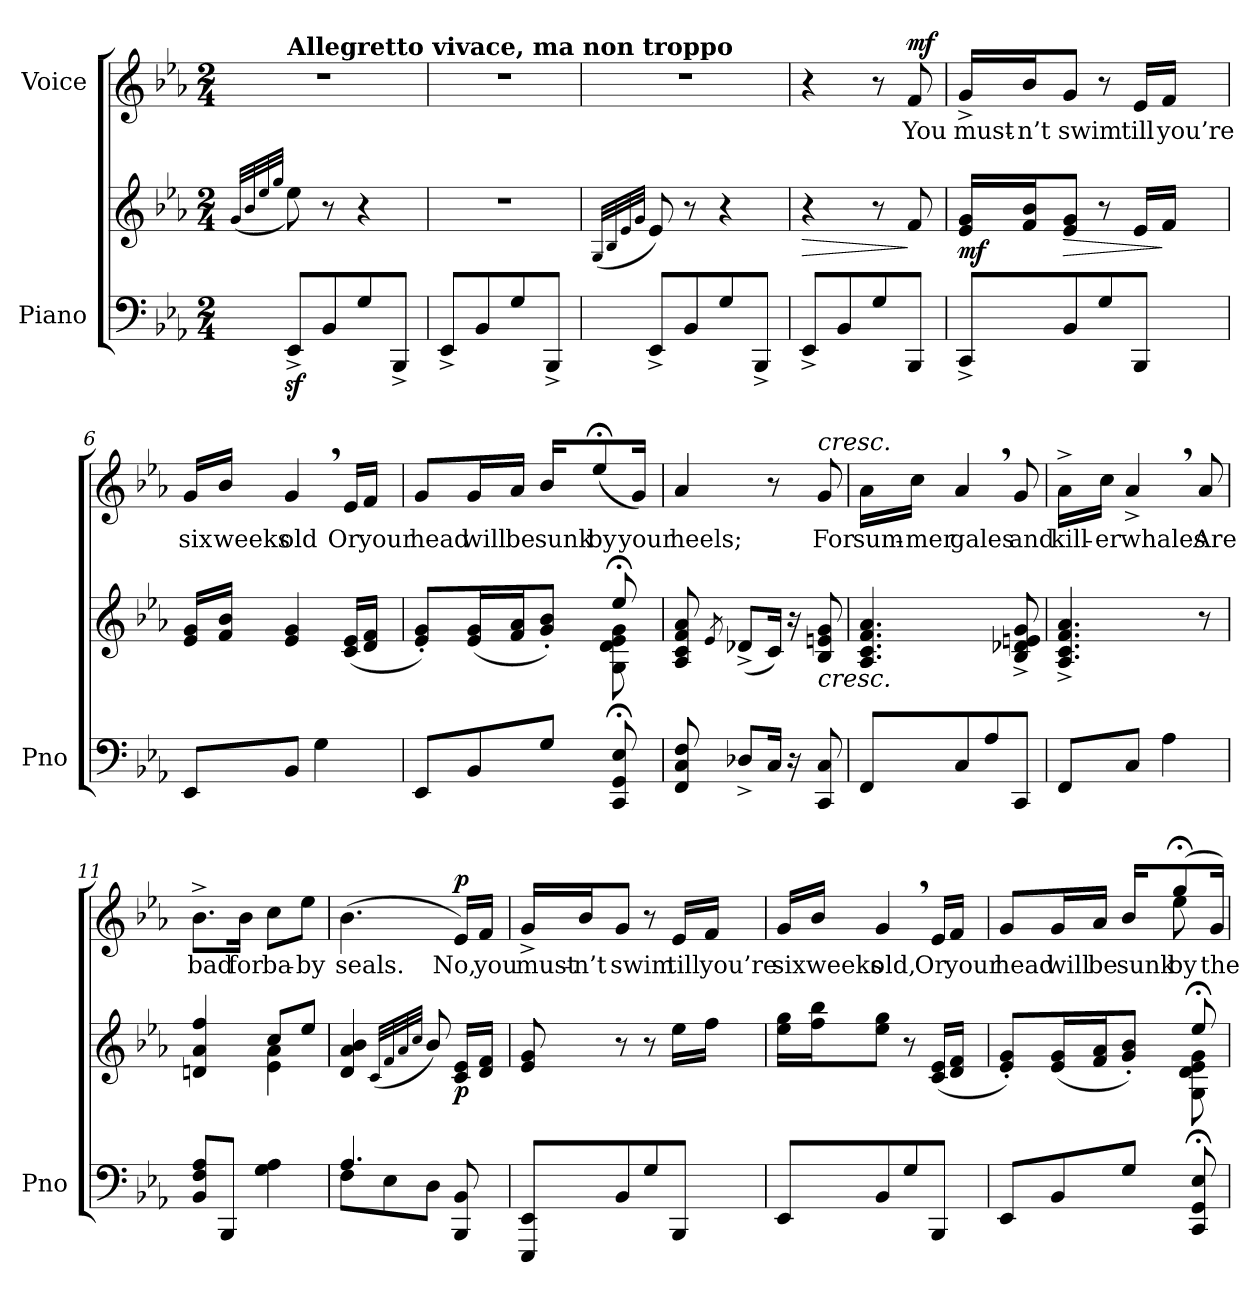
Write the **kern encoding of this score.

**kern	**kern	**dynam	**kern	**text	**dynam
*part2	*part2	*part2	*part1	*part1	*part1
*staff3	*staff2	*staff2/3	*staff1	*staff1	*staff1
*I"Piano	*	*	*I"Voice	*	*
*I'Pno	*	*	*	*	*
*clefF4	*clefG2	*	*clefG2	*	*
*k[b-e-a-]	*k[b-e-a-]	*	*k[b-e-a-]	*	*
*M2/4	*M2/4	*	*M2/4	*	*
=1	=1	=1	=1	=1	=1
.	(>32qg/LLL	.	.	.	.
.	32qb-/	.	.	.	.
.	32qee-/	.	.	.	.
.	32qgg/JJJ	.	.	.	.
!	!	!	!LO:TX:a:B:t=Allegretto vivace, ma non troppo	!	!
!	!	!LO:DY:b=2	!	!	!
!	!	!LO:DY:n=1:b	!	!	!
8EE-z<^/L	8ee-\)	other-dynamics f	2r	.	.
8BB-/	8r	.	.	.	.
8G/	4r	.	.	.	.
8BBB-^/J	.	.	.	.	.
=2	=2	=2	=2	=2	=2
8EE-^/L	2r	.	2r	.	.
8BB-/	.	.	.	.	.
8G/	.	.	.	.	.
8BBB-^/J	.	.	.	.	.
=3	=3	=3	=3	=3	=3
.	(32qG/LLL	.	.	.	.
.	32qB-/	.	.	.	.
.	32qe-/	.	.	.	.
.	32qg/JJJ	.	.	.	.
8EE-^/L	8e-/)	.	2r	.	.
8BB-/	8r	.	.	.	.
8G/	4r	.	.	.	.
8BBB-^/J	.	.	.	.	.
=4	=4	=4	=4	=4	=4
!	!	!LO:HP:b	!	!	!
8EE-^/L	4r	>	4r	.	.
8BB-/	.	.	.	.	.
8G/	8r	.	8r	.	.
!	!	!	!	!	!LO:DY:a
8BBB-/J	8f/	]	8f/	You	mf
=5	=5	=5	=5	=5	=5
!	!	!LO:DY:b	!	!	!
8CC^/L	16e-/ 16g/LL	mf	16g^>/LL	must-	.
.	16f/ 16b-/J	.	16b-/J	-n’t	.
!	!	!LO:HP:b	!	!	!
8BB-/	8e-/ 8g/J	>	8g/J	swim	.
8G/	8r	.	8r	.	.
8BBB-/J	16e-/LL	.	16e-/LL	till	.
.	16f/JJ	]	16f/JJ	you’re	.
=6	=6	=6	=6	=6	=6
8EE-/L	16e-/ 16g/LL	.	16g/LL	six	.
.	16f/ 16b-/JJ	.	16b-/JJ	weeks	.
8BB-/J	4e-/ 4g/	.	4g,/	old	.
4G\	.	.	.	.	.
.	(16c/ 16e-/LL	.	16e-/LL	Or	.
.	16d/ 16f/JJ	.	16f/JJ	your	.
=7	=7	=7	=7	=7	=7
*	*^	*	*	*	*
8EE-/L	8e-/' 8g/'L)	4.ryy	.	8g/L	head	.
8BB-/	(16e-/ 16g/L	.	.	16g/L	will	.
.	16f/ 16a-/J	.	.	16a-/JJ	be	.
8G/J	8g/' 8b-/'J)	.	.	16b-/KL	sunk	.
.	.	.	.	(8ee-;</	by	.
8CC/; 8GG/; 8E-/;	8ee-;</	8G\ 8d\ 8e-\ 8g\	.	.	.	.
.	.	.	.	16g/Jk)	your	.
*	*v	*v	*	*	*	*
=8	=8	=8	=8	=8	=8
8FF/ 8C/ 8F/	8A-/ 8c/ 8f/ 8a-/	.	4a-/	heels;	.
.	8qe-/	.	.	.	.
8D-X^/L	(8d-X^/L	.	.	.	.
16C/Jk	16c/Jk)	.	8r	.	.
16r	16r	.	.	.	.
!	!	!	!LO:TX:a:i:t=cresc.	!	!
!	!LO:TX:b:i:t=cresc.	!	!	!	!
8CC/ 8C/	8B-/ 8en/ 8g/	.	8g/	For	.
=9	=9	=9	=9	=9	=9
8FF/L	4.A-/ 4.c/ 4.f/ 4.a-/	.	16a-\LL	sum-	.
.	.	.	16cc\JJ	-mer	.
8C/	.	.	4a-,/	gales	.
8A-/	.	.	.	.	.
8CC/J	8B-/^ 8d-X/^ 8en/^ 8g/^	.	8g/	and	.
=10	=10	=10	=10	=10	=10
8FF/L	4.A-/^ 4.c/^ 4.f/^ 4.a-/^	.	16a-^>\LL	kill-	.
.	.	.	16cc\JJ	-er	.
8C/J	.	.	4a-^>,/	whales	.
4A-\	.	.	.	.	.
.	8r	.	8a-/	Are	.
=11	=11	=11	=11	=11	=11
*	*^	*	*	*	*
8BB-/ 8F/ 8A-/L	4dn/ 4a-/ 4ff/	4ryy	.	8.b-^\L	bad	.
8BBB-/J	.	.	.	.	.	.
.	.	.	.	16b-\Jk	for	.
4G\ 4A-\	8cc/L	4e-\ 4a-\	.	8cc\L	ba-	.
.	8ee-/J	.	.	8ee-\J	-by	.
*	*v	*v	*	*	*	*
=12	=12	=12	=12	=12	=12
*^	*	*	*	*	*
4.A-/	8F\L	4d/ 4a-/ 4b-/	.	(4.b-\	seals.	.
.	8E-\	.	.	.	.	.
.	.	(32qc/LLL	.	.	.	.
.	.	32qf/	.	.	.	.
.	.	32qa-/	.	.	.	.
.	.	32qcc/JJJ	.	.	.	.
.	8D\J	8b-/)	.	.	.	.
!	!	!	!LO:DY:b	!	!	!LO:DY:a
8BBB-/ 8BB-/	8ryy	16c/ 16e-/LL	p	16e-/LL)	No,	p
.	.	16d/ 16f/JJ	.	16f/JJ	you	.
*v	*v	*	*	*	*	*
=13	=13	=13	=13	=13	=13
8EEE-/ 8EE-/L	8e-/ 8g/	.	16g^>/LL	must-	.
.	.	.	16b-/J	-n’t	.
8BB-/	8r	.	8g/J	swim	.
8G/	8r	.	8r	.	.
8BBB-/J	16ee-\LL	.	16e-/LL	till	.
.	16ff\JJ	.	16f/JJ	you’re	.
=14	=14	=14	=14	=14	=14
8EE-/L	16ee-\ 16gg\LL	.	16g/LL	six	.
.	16ff\ 16bb-\J	.	16b-/JJ	weeks	.
8BB-/	8ee-\ 8gg\J	.	4g,/	old,	.
8G/	8r	.	.	.	.
8BBB-/J	(16c/ 16e-/LL	.	16e-/LL	Or	.
.	16d/ 16f/JJ	.	16f/JJ	your	.
=15	=15	=15	=15	=15	=15
*	*^	*	*^	*	*
8EE-/L	8e-/'< 8g/'<L)	4.ryy	.	8g/L	4ryy	head	.
8BB-/	(16e-/ 16g/L	.	.	16g/L	.	will	.
.	16f/ 16a-/J	.	.	16a-/JJ	.	be	.
8G/J	8g/'< 8b-/'<J)	.	.	16b-/KL	16ryy	sunk	.
.	.	.	.	(8gg;</	8ee-\	by	.
8CC/; 8GG/; 8E-/;	8ee-;</	8G\ 8d\ 8e-\ 8g\	.	.	.	.	.
.	.	.	.	(16g/Jk)	16ryy	the	.
*	*v	*v	*	*	*	*	*
*	*	*	*v	*v	*	*
=	=	=	=	=	=
*-	*-	*-	*-	*-	*-
